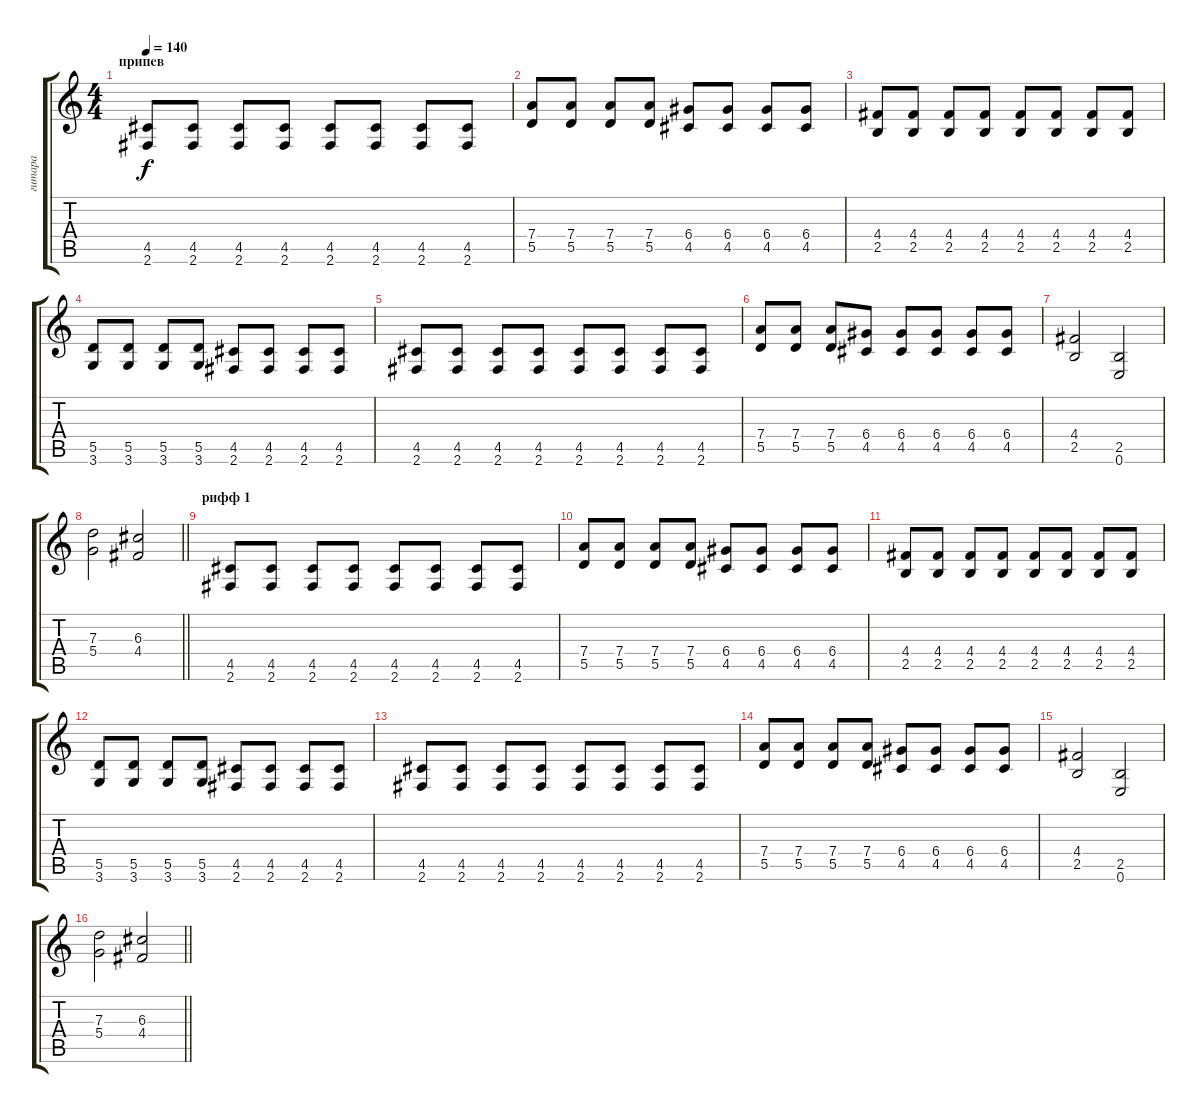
\track ("гитара" "гитара") {instrument overdrivenguitar}
\staff {score tabs}
\tuning (E4 B3 G3 D3 A2 E2) {hide}
\ts (4 4)
\section ("" "припев")
\tempo 140
\clef g2
\ks c
(4.5 2.6).8{dy f} (4.5 2.6).8 (4.5 2.6).8 (4.5 2.6).8 (4.5 2.6).8 (4.5 2.6).8 (4.5 2.6).8 (4.5 2.6).8 |
(7.4 5.5).8 (7.4 5.5).8 (7.4 5.5).8 (7.4 5.5).8 (6.4 4.5).8 (6.4 4.5).8 (6.4 4.5).8 (6.4 4.5).8 |
(4.4 2.5).8 (4.4 2.5).8 (4.4 2.5).8 (4.4 2.5).8 (4.4 2.5).8 (4.4 2.5).8 (4.4 2.5).8 (4.4 2.5).8 |
(5.5 3.6).8 (5.5 3.6).8 (5.5 3.6).8 (5.5 3.6).8 (4.5 2.6).8 (4.5 2.6).8 (4.5 2.6).8 (4.5 2.6).8 |
(4.5 2.6).8 (4.5 2.6).8 (4.5 2.6).8 (4.5 2.6).8 (4.5 2.6).8 (4.5 2.6).8 (4.5 2.6).8 (4.5 2.6).8 |
(7.4 5.5).8 (7.4 5.5).8 (7.4 5.5).8 (6.4 4.5).8 (6.4 4.5).8 (6.4 4.5).8 (6.4 4.5).8 (6.4 4.5).8 |
(4.4 2.5).2 (2.5 0.6).2 |
\barLineRight lightlight
(7.3 5.4).2 (6.3 4.4).2 |
\section ("" "рифф 1")
(4.5 2.6).8 (4.5 2.6).8 (4.5 2.6).8 (4.5 2.6).8 (4.5 2.6).8 (4.5 2.6).8 (4.5 2.6).8 (4.5 2.6).8 |
(7.4 5.5).8 (7.4 5.5).8 (7.4 5.5).8 (7.4 5.5).8 (6.4 4.5).8 (6.4 4.5).8 (6.4 4.5).8 (6.4 4.5).8 |
(4.4 2.5).8 (4.4 2.5).8 (4.4 2.5).8 (4.4 2.5).8 (4.4 2.5).8 (4.4 2.5).8 (4.4 2.5).8 (4.4 2.5).8 |
(5.5 3.6).8 (5.5 3.6).8 (5.5 3.6).8 (5.5 3.6).8 (4.5 2.6).8 (4.5 2.6).8 (4.5 2.6).8 (4.5 2.6).8 |
(4.5 2.6).8 (4.5 2.6).8 (4.5 2.6).8 (4.5 2.6).8 (4.5 2.6).8 (4.5 2.6).8 (4.5 2.6).8 (4.5 2.6).8 |
(7.4 5.5).8 (7.4 5.5).8 (7.4 5.5).8 (7.4 5.5).8 (6.4 4.5).8 (6.4 4.5).8 (6.4 4.5).8 (6.4 4.5).8 |
(4.4 2.5).2 (2.5 0.6).2 |
\barLineRight lightlight
(7.3 5.4).2 (6.3 4.4).2
